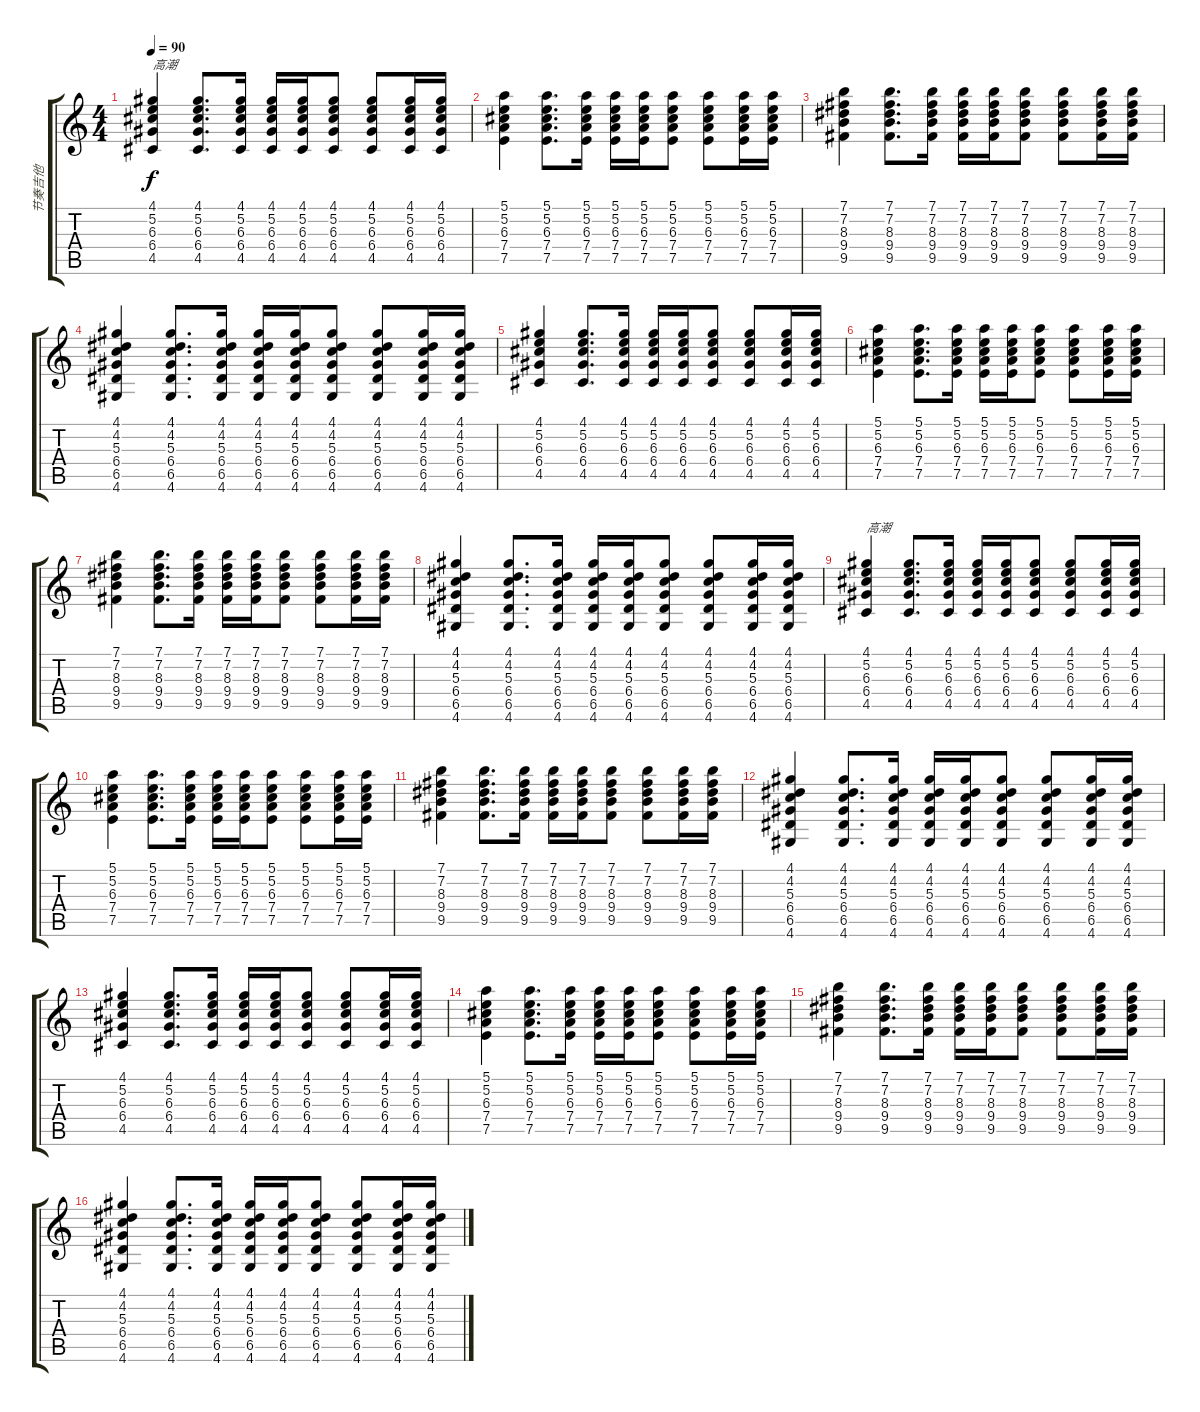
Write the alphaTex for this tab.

\track ("节奏吉他" "节奏吉他") {instrument acousticguitarsteel}
\staff {score tabs}
\tuning (E4 B3 G3 D3 A2 E2) {hide}
\ts (4 4)
\tempo 90
\clef g2
\ks c
(4.1 5.2 6.3 6.4 4.5).4{txt "高潮" dy f} (4.1 5.2 6.3 6.4 4.5).8{d} (4.1 5.2 6.3 6.4 4.5).16 (4.1 5.2 6.3 6.4 4.5).16 (4.1 5.2 6.3 6.4 4.5).16 (4.1 5.2 6.3 6.4 4.5).8 (4.1 5.2 6.3 6.4 4.5).8 (4.1 5.2 6.3 6.4 4.5).16 (4.1 5.2 6.3 6.4 4.5).16 |
(5.1 5.2 6.3 7.4 7.5).4 (5.1 5.2 6.3 7.4 7.5).8{d} (5.1 5.2 6.3 7.4 7.5).16 (5.1 5.2 6.3 7.4 7.5).16 (5.1 5.2 6.3 7.4 7.5).16 (5.1 5.2 6.3 7.4 7.5).8 (5.1 5.2 6.3 7.4 7.5).8 (5.1 5.2 6.3 7.4 7.5).16 (5.1 5.2 6.3 7.4 7.5).16 |
(7.1 7.2 8.3 9.4 9.5).4 (7.1 7.2 8.3 9.4 9.5).8{d} (7.1 7.2 8.3 9.4 9.5).16 (7.1 7.2 8.3 9.4 9.5).16 (7.1 7.2 8.3 9.4 9.5).16 (7.1 7.2 8.3 9.4 9.5).8 (7.1 7.2 8.3 9.4 9.5).8 (7.1 7.2 8.3 9.4 9.5).16 (7.1 7.2 8.3 9.4 9.5).16 |
(4.1 4.2 5.3 6.4 6.5 4.6).4 (4.1 4.2 5.3 6.4 6.5 4.6).8{d} (4.1 4.2 5.3 6.4 6.5 4.6).16 (4.1 4.2 5.3 6.4 6.5 4.6).16 (4.1 4.2 5.3 6.4 6.5 4.6).16 (4.1 4.2 5.3 6.4 6.5 4.6).8 (4.1 4.2 5.3 6.4 6.5 4.6).8 (4.1 4.2 5.3 6.4 6.5 4.6).16 (4.1 4.2 5.3 6.4 6.5 4.6).16 |
(4.1 5.2 6.3 6.4 4.5).4 (4.1 5.2 6.3 6.4 4.5).8{d} (4.1 5.2 6.3 6.4 4.5).16 (4.1 5.2 6.3 6.4 4.5).16 (4.1 5.2 6.3 6.4 4.5).16 (4.1 5.2 6.3 6.4 4.5).8 (4.1 5.2 6.3 6.4 4.5).8 (4.1 5.2 6.3 6.4 4.5).16 (4.1 5.2 6.3 6.4 4.5).16 |
(5.1 5.2 6.3 7.4 7.5).4 (5.1 5.2 6.3 7.4 7.5).8{d} (5.1 5.2 6.3 7.4 7.5).16 (5.1 5.2 6.3 7.4 7.5).16 (5.1 5.2 6.3 7.4 7.5).16 (5.1 5.2 6.3 7.4 7.5).8 (5.1 5.2 6.3 7.4 7.5).8 (5.1 5.2 6.3 7.4 7.5).16 (5.1 5.2 6.3 7.4 7.5).16 |
(7.1 7.2 8.3 9.4 9.5).4 (7.1 7.2 8.3 9.4 9.5).8{d} (7.1 7.2 8.3 9.4 9.5).16 (7.1 7.2 8.3 9.4 9.5).16 (7.1 7.2 8.3 9.4 9.5).16 (7.1 7.2 8.3 9.4 9.5).8 (7.1 7.2 8.3 9.4 9.5).8 (7.1 7.2 8.3 9.4 9.5).16 (7.1 7.2 8.3 9.4 9.5).16 |
(4.1 4.2 5.3 6.4 6.5 4.6).4 (4.1 4.2 5.3 6.4 6.5 4.6).8{d} (4.1 4.2 5.3 6.4 6.5 4.6).16 (4.1 4.2 5.3 6.4 6.5 4.6).16 (4.1 4.2 5.3 6.4 6.5 4.6).16 (4.1 4.2 5.3 6.4 6.5 4.6).8 (4.1 4.2 5.3 6.4 6.5 4.6).8 (4.1 4.2 5.3 6.4 6.5 4.6).16 (4.1 4.2 5.3 6.4 6.5 4.6).16 |
(4.1 5.2 6.3 6.4 4.5).4{txt "高潮"} (4.1 5.2 6.3 6.4 4.5).8{d} (4.1 5.2 6.3 6.4 4.5).16 (4.1 5.2 6.3 6.4 4.5).16 (4.1 5.2 6.3 6.4 4.5).16 (4.1 5.2 6.3 6.4 4.5).8 (4.1 5.2 6.3 6.4 4.5).8 (4.1 5.2 6.3 6.4 4.5).16 (4.1 5.2 6.3 6.4 4.5).16 |
(5.1 5.2 6.3 7.4 7.5).4 (5.1 5.2 6.3 7.4 7.5).8{d} (5.1 5.2 6.3 7.4 7.5).16 (5.1 5.2 6.3 7.4 7.5).16 (5.1 5.2 6.3 7.4 7.5).16 (5.1 5.2 6.3 7.4 7.5).8 (5.1 5.2 6.3 7.4 7.5).8 (5.1 5.2 6.3 7.4 7.5).16 (5.1 5.2 6.3 7.4 7.5).16 |
(7.1 7.2 8.3 9.4 9.5).4 (7.1 7.2 8.3 9.4 9.5).8{d} (7.1 7.2 8.3 9.4 9.5).16 (7.1 7.2 8.3 9.4 9.5).16 (7.1 7.2 8.3 9.4 9.5).16 (7.1 7.2 8.3 9.4 9.5).8 (7.1 7.2 8.3 9.4 9.5).8 (7.1 7.2 8.3 9.4 9.5).16 (7.1 7.2 8.3 9.4 9.5).16 |
(4.1 4.2 5.3 6.4 6.5 4.6).4 (4.1 4.2 5.3 6.4 6.5 4.6).8{d} (4.1 4.2 5.3 6.4 6.5 4.6).16 (4.1 4.2 5.3 6.4 6.5 4.6).16 (4.1 4.2 5.3 6.4 6.5 4.6).16 (4.1 4.2 5.3 6.4 6.5 4.6).8 (4.1 4.2 5.3 6.4 6.5 4.6).8 (4.1 4.2 5.3 6.4 6.5 4.6).16 (4.1 4.2 5.3 6.4 6.5 4.6).16 |
(4.1 5.2 6.3 6.4 4.5).4 (4.1 5.2 6.3 6.4 4.5).8{d} (4.1 5.2 6.3 6.4 4.5).16 (4.1 5.2 6.3 6.4 4.5).16 (4.1 5.2 6.3 6.4 4.5).16 (4.1 5.2 6.3 6.4 4.5).8 (4.1 5.2 6.3 6.4 4.5).8 (4.1 5.2 6.3 6.4 4.5).16 (4.1 5.2 6.3 6.4 4.5).16 |
(5.1 5.2 6.3 7.4 7.5).4 (5.1 5.2 6.3 7.4 7.5).8{d} (5.1 5.2 6.3 7.4 7.5).16 (5.1 5.2 6.3 7.4 7.5).16 (5.1 5.2 6.3 7.4 7.5).16 (5.1 5.2 6.3 7.4 7.5).8 (5.1 5.2 6.3 7.4 7.5).8 (5.1 5.2 6.3 7.4 7.5).16 (5.1 5.2 6.3 7.4 7.5).16 |
(7.1 7.2 8.3 9.4 9.5).4 (7.1 7.2 8.3 9.4 9.5).8{d} (7.1 7.2 8.3 9.4 9.5).16 (7.1 7.2 8.3 9.4 9.5).16 (7.1 7.2 8.3 9.4 9.5).16 (7.1 7.2 8.3 9.4 9.5).8 (7.1 7.2 8.3 9.4 9.5).8 (7.1 7.2 8.3 9.4 9.5).16 (7.1 7.2 8.3 9.4 9.5).16 |
(4.1 4.2 5.3 6.4 6.5 4.6).4 (4.1 4.2 5.3 6.4 6.5 4.6).8{d} (4.1 4.2 5.3 6.4 6.5 4.6).16 (4.1 4.2 5.3 6.4 6.5 4.6).16 (4.1 4.2 5.3 6.4 6.5 4.6).16 (4.1 4.2 5.3 6.4 6.5 4.6).8 (4.1 4.2 5.3 6.4 6.5 4.6).8 (4.1 4.2 5.3 6.4 6.5 4.6).16 (4.1 4.2 5.3 6.4 6.5 4.6).16
